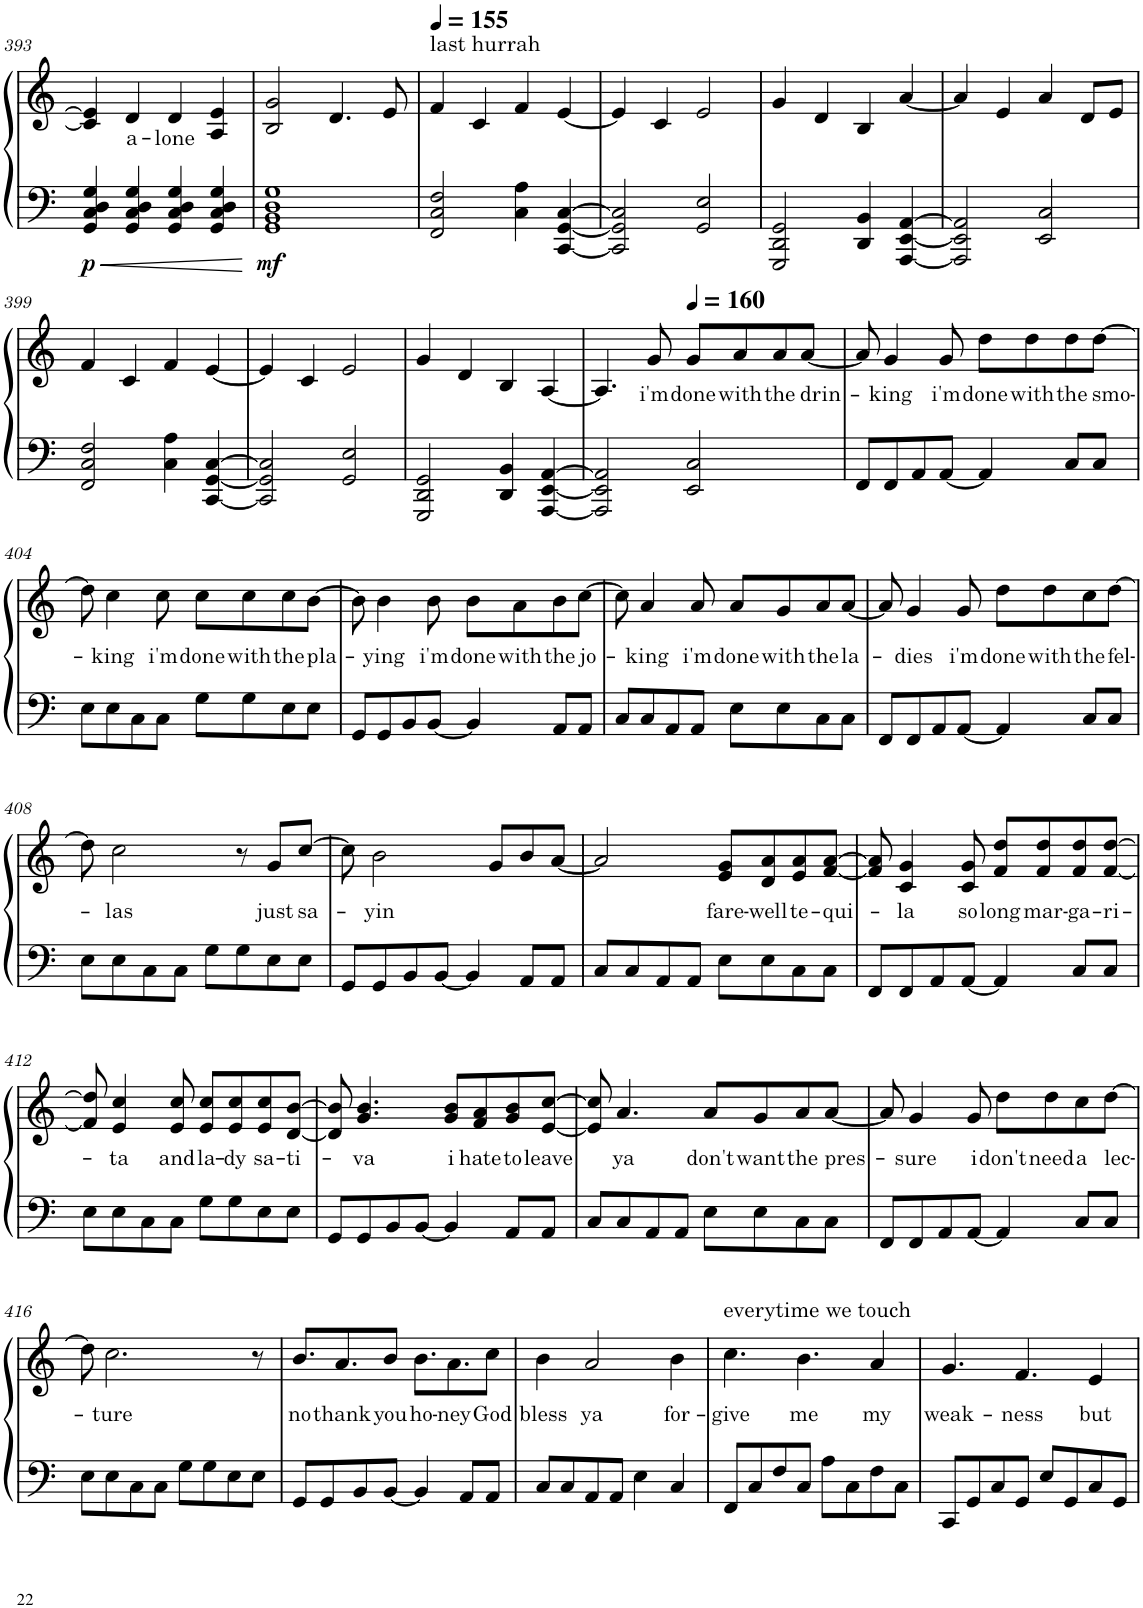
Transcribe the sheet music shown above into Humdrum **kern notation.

**kern	**kern	**text	**dynam
*part1	*part1	*part1	*part1
*staff2	*staff1	*staff1	*staff1/2
*I"Piano	*	*	*
*I'Pno.	*	*	*
!!LO:PB:g=z
*clefF4	*clefG2	*	*
*k[]	*k[]	*	*
*M4/4	*M4/4	*	*
=393	=393	=393	=393
!	!	!	!LO:DY:b=2
4GG/ 4C/ 4D/ 4G/	4c/] 4e/]	.	p
!	!	!LO:LY:b	!
4GG/ 4C/ 4D/ 4G/	4d/	a-	.
!	!	!LO:LY:b	!
4GG/ 4C/ 4D/ 4G/	4d/	-lone	.
4GG/ 4C/ 4D/ 4G/	4A/ 4e/	.	.
=394	=394	=394	=394
!	!	!	!LO:DY:b=2
1GG 1BB 1D 1G	2B/ 2g/	.	mf
.	4.d/	.	.
.	8e/	.	.
=395	=395	=395	=395
*	*MM155	*	*
!	!LO:TX:a:t=last hurrah	!	!
2FF/ 2C/ 2F/	4f/	.	.
.	4c/	.	.
4C\ 4A\	4f/	.	.
[4CC/ [4GG/ [4C/	[4e/	.	.
=396	=396	=396	=396
2CC/] 2GG/] 2C/]	4e/]	.	.
.	4c/	.	.
2GG/ 2E/	2e/	.	.
=397	=397	=397	=397
2GGG/ 2DD/ 2GG/	4g/	.	.
.	4d/	.	.
4DD/ 4BB/	4B/	.	.
[4AAA/ [4EE/ [4AA/	[4a/	.	.
=398	=398	=398	=398
2AAA/] 2EE/] 2AA/]	4a/]	.	.
.	4e/	.	.
2EE/ 2C/	4a/	.	.
.	8d/L	.	.
.	8e/J	.	.
!!LO:LB:g=z
=399	=399	=399	=399
2FF/ 2C/ 2F/	4f/	.	.
.	4c/	.	.
4C\ 4A\	4f/	.	.
[4CC/ [4GG/ [4C/	[4e/	.	.
=400	=400	=400	=400
2CC/] 2GG/] 2C/]	4e/]	.	.
.	4c/	.	.
2GG/ 2E/	2e/	.	.
=401	=401	=401	=401
2GGG/ 2DD/ 2GG/	4g/	.	.
.	4d/	.	.
4DD/ 4BB/	4B/	.	.
[4AAA/ [4EE/ [4AA/	[4A/	.	.
=402	=402	=402	=402
2AAA/] 2EE/] 2AA/]	4.A/]	.	.
!	!	!LO:LY:b	!
.	8g/	i'm	.
*	*MM160	*	*
!	!	!LO:LY:b	!
2EE/ 2C/	8g/L	done	.
!	!	!LO:LY:b	!
.	8a/	with	.
!	!	!LO:LY:b	!
.	8a/	the	.
!	!	!LO:LY:b	!
.	[8a/J	drin-	.
=403	=403	=403	=403
8FF/L	8a/]	.	.
!	!	!LO:LY:b	!
8FF/	4g/	-king	.
8AA/	.	.	.
!	!	!LO:LY:b	!
[8AA/J	8g/	i'm	.
!	!	!LO:LY:b	!
4AA/]	8dd\L	done	.
!	!	!LO:LY:b	!
.	8dd\	with	.
!	!	!LO:LY:b	!
8C/L	8dd\	the	.
!	!	!LO:LY:b	!
8C/J	[8dd\J	smo-	.
!!LO:LB:g=z
=404	=404	=404	=404
8E\L	8dd\]	.	.
!	!	!LO:LY:b	!
8E\	4cc\	-king	.
8C\	.	.	.
!	!	!LO:LY:b	!
8C\J	8cc\	i'm	.
!	!	!LO:LY:b	!
8G\L	8cc\L	done	.
!	!	!LO:LY:b	!
8G\	8cc\	with	.
!	!	!LO:LY:b	!
8E\	8cc\	the	.
!	!	!LO:LY:b	!
8E\J	[8b\J	pla-	.
=405	=405	=405	=405
8GG/L	8b\]	.	.
!	!	!LO:LY:b	!
8GG/	4b\	-ying	.
8BB/	.	.	.
!	!	!LO:LY:b	!
[8BB/J	8b\	i'm	.
!	!	!LO:LY:b	!
4BB/]	8b\L	done	.
!	!	!LO:LY:b	!
.	8a\	with	.
!	!	!LO:LY:b	!
8AA/L	8b\	the	.
!	!	!LO:LY:b	!
8AA/J	[8cc\J	jo-	.
=406	=406	=406	=406
8C/L	8cc\]	.	.
!	!	!LO:LY:b	!
8C/	4a/	-king	.
8AA/	.	.	.
!	!	!LO:LY:b	!
8AA/J	8a/	i'm	.
!	!	!LO:LY:b	!
8E\L	8a/L	done	.
!	!	!LO:LY:b	!
8E\	8g/	with	.
!	!	!LO:LY:b	!
8C\	8a/	the	.
!	!	!LO:LY:b	!
8C\J	[8a/J	la-	.
=407	=407	=407	=407
8FF/L	8a/]	.	.
!	!	!LO:LY:b	!
8FF/	4g/	-dies	.
8AA/	.	.	.
!	!	!LO:LY:b	!
[8AA/J	8g/	i'm	.
!	!	!LO:LY:b	!
4AA/]	8dd\L	done	.
!	!	!LO:LY:b	!
.	8dd\	with	.
!	!	!LO:LY:b	!
8C/L	8cc\	the	.
!	!	!LO:LY:b	!
8C/J	[8dd\J	fel-	.
!!LO:LB:g=z
=408	=408	=408	=408
8E\L	8dd\]	.	.
!	!	!LO:LY:b	!
8E\	2cc\	-las	.
8C\	.	.	.
8C\J	.	.	.
8G\L	.	.	.
8G\	8r	.	.
!	!	!LO:LY:b	!
8E\	8g/L	just	.
!	!	!LO:LY:b	!
8E\J	[8cc/J	sa-	.
=409	=409	=409	=409
8GG/L	8cc\]	.	.
!	!	!LO:LY:b	!
8GG/	2b\	-yin	.
8BB/	.	.	.
[8BB/J	.	.	.
4BB/]	.	.	.
.	8g/L	.	.
8AA/L	8b/	.	.
8AA/J	[8a/J	.	.
=410	=410	=410	=410
8C/L	2a/]	.	.
8C/	.	.	.
8AA/	.	.	.
8AA/J	.	.	.
!	!	!LO:LY:b	!
8E\L	8e/ 8g/L	fare-	.
!	!	!LO:LY:b	!
8E\	8d/ 8a/	-well	.
!	!	!LO:LY:b	!
8C\	8e/ 8a/	te-	.
!	!	!LO:LY:b	!
8C\J	[8f/ [8a/J	-qui-	.
=411	=411	=411	=411
8FF/L	8f/] 8a/]	.	.
!	!	!LO:LY:b	!
8FF/	4c/ 4g/	-la	.
8AA/	.	.	.
!	!	!LO:LY:b	!
[8AA/J	8c/ 8g/	so	.
!	!	!LO:LY:b	!
4AA/]	8f/ 8dd/L	long	.
!	!	!LO:LY:b	!
.	8f/ 8dd/	mar-	.
!	!	!LO:LY:b	!
8C/L	8f/ 8dd/	-ga-	.
!	!	!LO:LY:b	!
8C/J	[8f/ [8dd/J	-ri-	.
!!LO:LB:g=z
=412	=412	=412	=412
8E\L	8f/] 8dd/]	.	.
!	!	!LO:LY:b	!
8E\	4e/ 4cc/	-ta	.
8C\	.	.	.
!	!	!LO:LY:b	!
8C\J	8e/ 8cc/	and	.
!	!	!LO:LY:b	!
8G\L	8e/ 8cc/L	la-	.
!	!	!LO:LY:b	!
8G\	8e/ 8cc/	-dy	.
!	!	!LO:LY:b	!
8E\	8e/ 8cc/	sa-	.
!	!	!LO:LY:b	!
8E\J	[8d/ [8b/J	-ti-	.
=413	=413	=413	=413
8GG/L	8d/] 8b/]	.	.
!	!	!LO:LY:b	!
8GG/	4.g/ 4.b/	-va	.
8BB/	.	.	.
[8BB/J	.	.	.
!	!	!LO:LY:b	!
4BB/]	8g/ 8b/L	i	.
!	!	!LO:LY:b	!
.	8f/ 8a/	hate	.
!	!	!LO:LY:b	!
8AA/L	8g/ 8b/	to	.
!	!	!LO:LY:b	!
8AA/J	[8e/ [8cc/J	leave	.
=414	=414	=414	=414
8C/L	8e/] 8cc/]	.	.
!	!	!LO:LY:b	!
8C/	4.a/	ya	.
8AA/	.	.	.
8AA/J	.	.	.
!	!	!LO:LY:b	!
8E\L	8a/L	don't	.
!	!	!LO:LY:b	!
8E\	8g/	want	.
!	!	!LO:LY:b	!
8C\	8a/	the	.
!	!	!LO:LY:b	!
8C\J	[8a/J	pres-	.
=415	=415	=415	=415
8FF/L	8a/]	.	.
!	!	!LO:LY:b	!
8FF/	4g/	-sure	.
8AA/	.	.	.
!	!	!LO:LY:b	!
[8AA/J	8g/	i	.
!	!	!LO:LY:b	!
4AA/]	8dd\L	don't	.
!	!	!LO:LY:b	!
.	8dd\	need	.
!	!	!LO:LY:b	!
8C/L	8cc\	a	.
!	!	!LO:LY:b	!
8C/J	[8dd\J	lec-	.
!!LO:LB:g=z
=416	=416	=416	=416
8E\L	8dd\]	.	.
!	!	!LO:LY:b	!
8E\	2.cc\	-ture	.
8C\	.	.	.
8C\J	.	.	.
8G\L	.	.	.
8G\	.	.	.
8E\	.	.	.
8E\J	8r	.	.
=417	=417	=417	=417
!	!	!LO:LY:b	!
8GG/L	8.b/L	no	.
8GG/	.	.	.
!	!	!LO:LY:b	!
.	8.a/	thank	.
8BB/	.	.	.
!	!	!LO:LY:b	!
[8BB/J	8b/J	you	.
!	!	!LO:LY:b	!
4BB/]	8.b\L	ho-	.
!	!	!LO:LY:b	!
.	8.a\	-ney	.
8AA/L	.	.	.
!	!	!LO:LY:b	!
8AA/J	8cc\J	God	.
=418	=418	=418	=418
!	!	!LO:LY:b	!
8C/L	4b\	bless	.
8C/	.	.	.
!	!	!LO:LY:b	!
8AA/	2a/	ya	.
8AA/J	.	.	.
4E\	.	.	.
!	!	!LO:LY:b	!
4C/	4b\	for-	.
=419	=419	=419	=419
!	!LO:TX:a:t=everytime we touch	!	!
!	!	!LO:LY:b	!
8FF/L	4.cc\	-give	.
8C/	.	.	.
8F/	.	.	.
!	!	!LO:LY:b	!
8C/J	4.b\	me	.
8A\L	.	.	.
8C\	.	.	.
!	!	!LO:LY:b	!
8F\	4a/	my	.
8C\J	.	.	.
=420	=420	=420	=420
!	!	!LO:LY:b	!
8CC/L	4.g/	weak-	.
8GG/	.	.	.
8C/	.	.	.
!	!	!LO:LY:b	!
8GG/J	4.f/	-ness	.
8E/L	.	.	.
8GG/	.	.	.
!	!	!LO:LY:b	!
8C/	4e/	but	.
8GG/J	.	.	.
=	=	=	=
*-	*-	*-	*-
